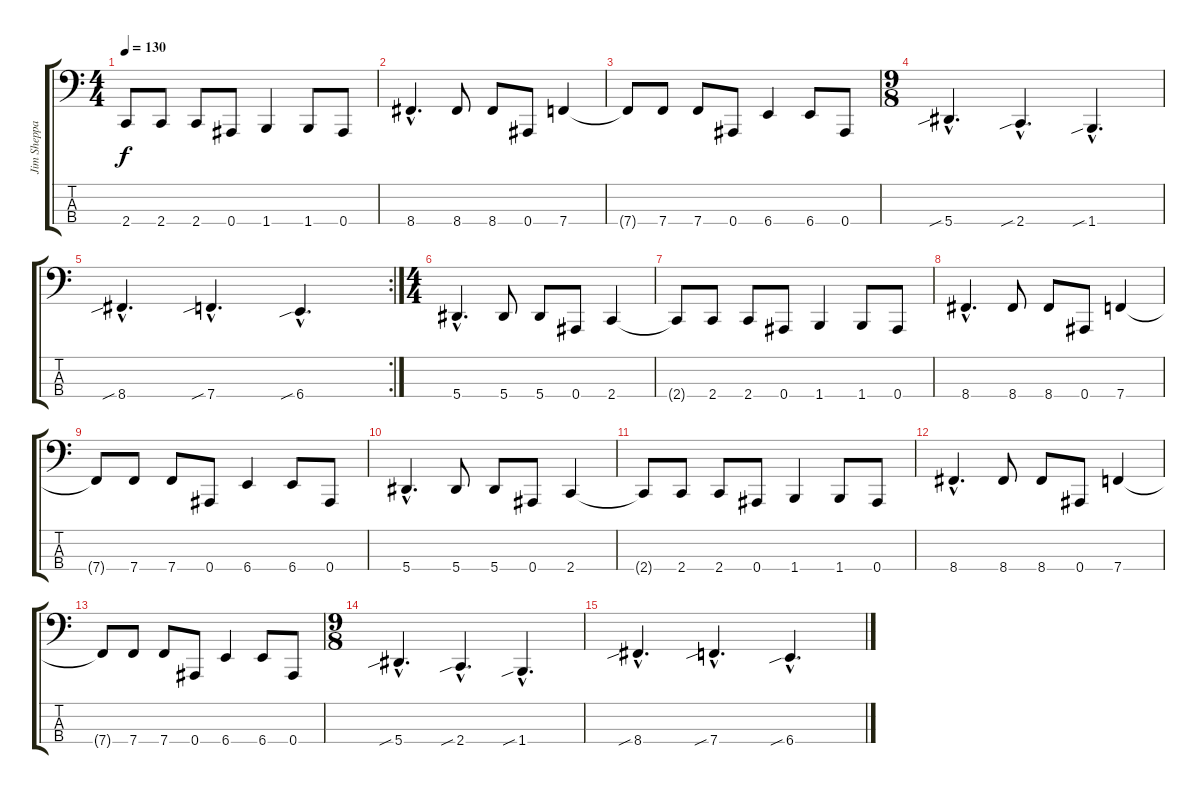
\track ("Jim Sheppard" "Jim Sheppa") {instrument electricbassfinger}
\staff {score tabs}
\tuning (Db2 Ab1 Eb1 Bb0) {hide}
\ts (4 4)
\tempo 130
\clef f4
\ks c
2.4{t}.8{dy f} 2.4.8 2.4.8 0.4.8 1.4.4 1.4.8 0.4.8 |
8.4{hac}.4{d} 8.4.8 8.4.8 0.4.8 7.4.4 |
7.4{t}.8 7.4.8 7.4.8 0.4.8 6.4.4 6.4.8 0.4.8 |
\ts (9 8)
5.4{sib hac}.4{d} 2.4{sib hac}.4{d} 1.4{sib hac}.4{d} |
\rc 2
8.4{sib hac}.4{d} 7.4{sib hac}.4{d} 6.4{sib hac}.4{d} |
\ts (4 4)
5.4{hac}.4{d} 5.4.8 5.4.8 0.4.8 2.4.4 |
2.4{t}.8 2.4.8 2.4.8 0.4.8 1.4.4 1.4.8 0.4.8 |
8.4{hac}.4{d} 8.4.8 8.4.8 0.4.8 7.4.4 |
7.4{t}.8 7.4.8 7.4.8 0.4.8 6.4.4 6.4.8 0.4.8 |
5.4{hac}.4{d} 5.4.8 5.4.8 0.4.8 2.4.4 |
2.4{t}.8 2.4.8 2.4.8 0.4.8 1.4.4 1.4.8 0.4.8 |
8.4{hac}.4{d} 8.4.8 8.4.8 0.4.8 7.4.4 |
7.4{t}.8 7.4.8 7.4.8 0.4.8 6.4.4 6.4.8 0.4.8 |
\ts (9 8)
5.4{sib hac}.4{d} 2.4{sib hac}.4{d} 1.4{sib hac}.4{d} |
8.4{sib hac}.4{d} 7.4{sib hac}.4{d} 6.4{sib hac}.4{d}
